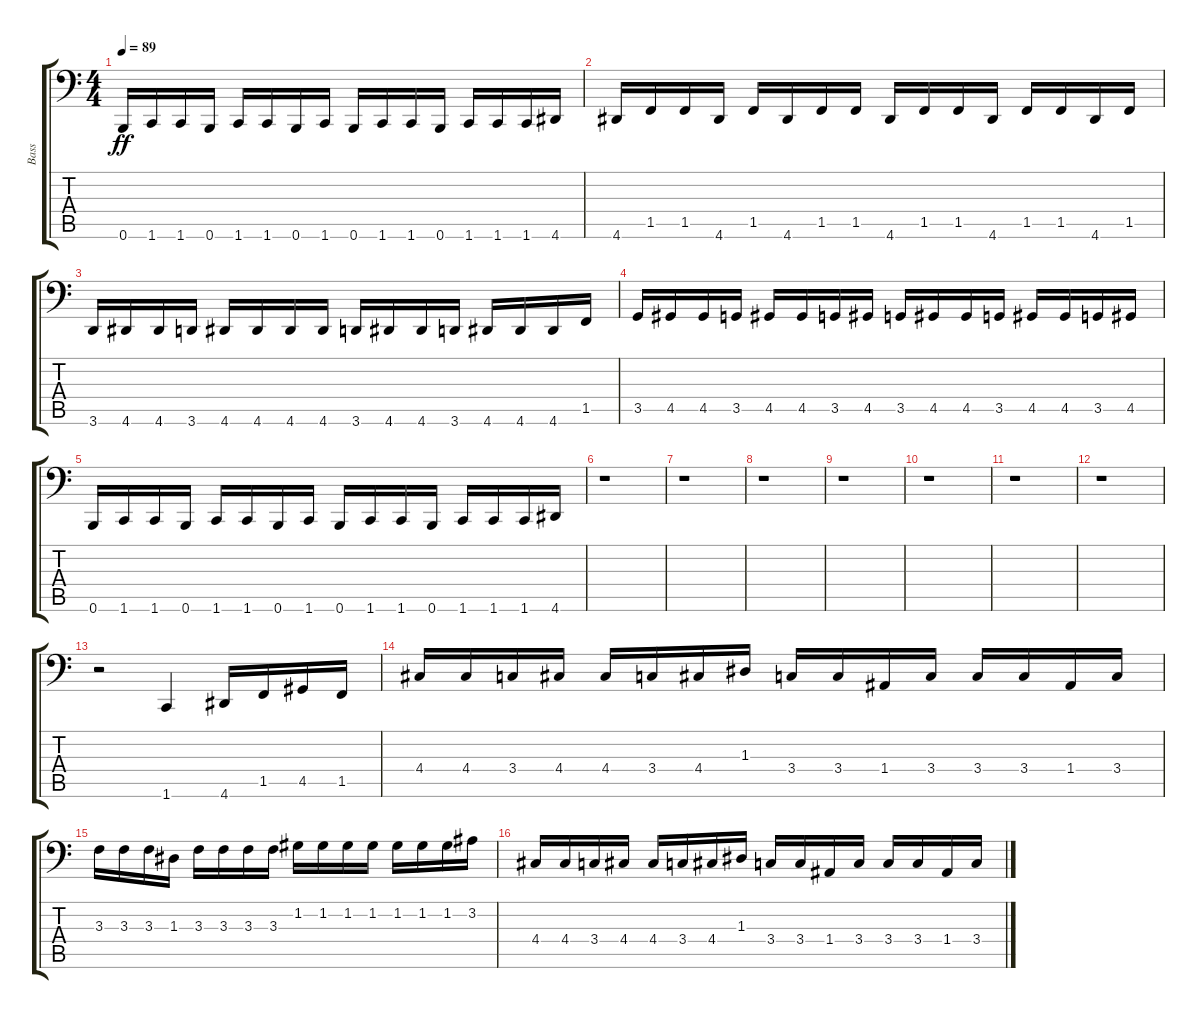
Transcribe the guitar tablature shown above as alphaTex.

\track ("Bass" "Bass") {instrument synthbass2}
\staff {score tabs}
\tuning (C3 G2 D2 A1 E1 B0) {hide}
\ts (4 4)
\tempo 89
\clef f4
\ks c
0.6.16{dy ff} 1.6.16 1.6.16 0.6.16 1.6.16 1.6.16 0.6.16 1.6.16 0.6.16 1.6.16 1.6.16 0.6.16 1.6.16 1.6.16 1.6.16 4.6.16 |
4.6.16 1.5.16 1.5.16 4.6.16 1.5.16 4.6.16 1.5.16 1.5.16 4.6.16 1.5.16 1.5.16 4.6.16 1.5.16 1.5.16 4.6.16 1.5.16 |
3.6.16 4.6.16 4.6.16 3.6.16 4.6.16 4.6.16 4.6.16 4.6.16 3.6.16 4.6.16 4.6.16 3.6.16 4.6.16 4.6.16 4.6.16 1.5.16 |
3.5.16 4.5.16 4.5.16 3.5.16 4.5.16 4.5.16 3.5.16 4.5.16 3.5.16 4.5.16 4.5.16 3.5.16 4.5.16 4.5.16 3.5.16 4.5.16 |
0.6.16 1.6.16 1.6.16 0.6.16 1.6.16 1.6.16 0.6.16 1.6.16 0.6.16 1.6.16 1.6.16 0.6.16 1.6.16 1.6.16 1.6.16 4.6.16 |
r.1 |
r.1 |
r.1 |
r.1 |
r.1 |
r.1 |
r.1 |
r.2 1.6.4 4.6.16 1.5.16 4.5.16 1.5.16 |
4.4.16 4.4.16 3.4.16 4.4.16 4.4.16 3.4.16 4.4.16 1.3.16 3.4.16 3.4.16 1.4.16 3.4.16 3.4.16 3.4.16 1.4.16 3.4.16 |
3.3.16 3.3.16 3.3.16 1.3.16 3.3.16 3.3.16 3.3.16 3.3.16 1.2.16 1.2.16 1.2.16 1.2.16 1.2.16 1.2.16 1.2.16 3.2.16 |
4.4.16 4.4.16 3.4.16 4.4.16 4.4.16 3.4.16 4.4.16 1.3.16 3.4.16 3.4.16 1.4.16 3.4.16 3.4.16 3.4.16 1.4.16 3.4.16
